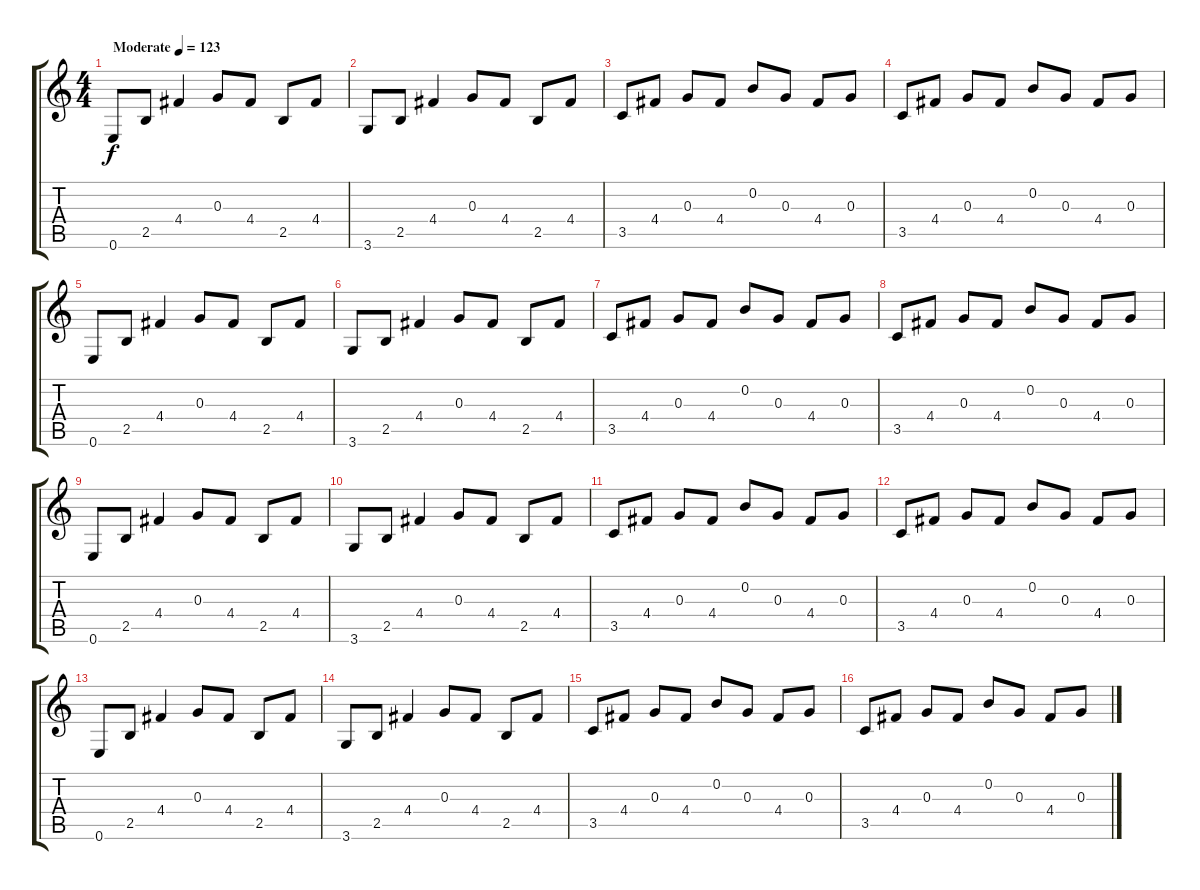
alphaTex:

\track "" {instrument acousticguitarsteel}
\staff {score tabs}
\tuning (E4 B3 G3 D3 A2 E2) {hide}
\ts (4 4)
\tempo (123 "Moderate")
\clef g2
\ks c
0.6.8{dy f instrument acousticguitarsteel} 2.5.8 4.4.4 0.3.8 4.4.8 2.5.8 4.4.8 |
3.6.8 2.5.8 4.4.4 0.3.8 4.4.8 2.5.8 4.4.8 |
3.5.8 4.4.8 0.3.8 4.4.8 0.2.8 0.3.8 4.4.8 0.3.8 |
3.5.8 4.4.8 0.3.8 4.4.8 0.2.8 0.3.8 4.4.8 0.3.8 |
0.6.8 2.5.8 4.4.4 0.3.8 4.4.8 2.5.8 4.4.8 |
3.6.8 2.5.8 4.4.4 0.3.8 4.4.8 2.5.8 4.4.8 |
3.5.8 4.4.8 0.3.8 4.4.8 0.2.8 0.3.8 4.4.8 0.3.8 |
3.5.8 4.4.8 0.3.8 4.4.8 0.2.8 0.3.8 4.4.8 0.3.8 |
0.6.8 2.5.8 4.4.4 0.3.8 4.4.8 2.5.8 4.4.8 |
3.6.8 2.5.8 4.4.4 0.3.8 4.4.8 2.5.8 4.4.8 |
3.5.8 4.4.8 0.3.8 4.4.8 0.2.8 0.3.8 4.4.8 0.3.8 |
3.5.8 4.4.8 0.3.8 4.4.8 0.2.8 0.3.8 4.4.8 0.3.8 |
0.6.8 2.5.8 4.4.4 0.3.8 4.4.8 2.5.8 4.4.8 |
3.6.8 2.5.8 4.4.4 0.3.8 4.4.8 2.5.8 4.4.8 |
3.5.8 4.4.8 0.3.8 4.4.8 0.2.8 0.3.8 4.4.8 0.3.8 |
3.5.8 4.4.8 0.3.8 4.4.8 0.2.8 0.3.8 4.4.8 0.3.8
